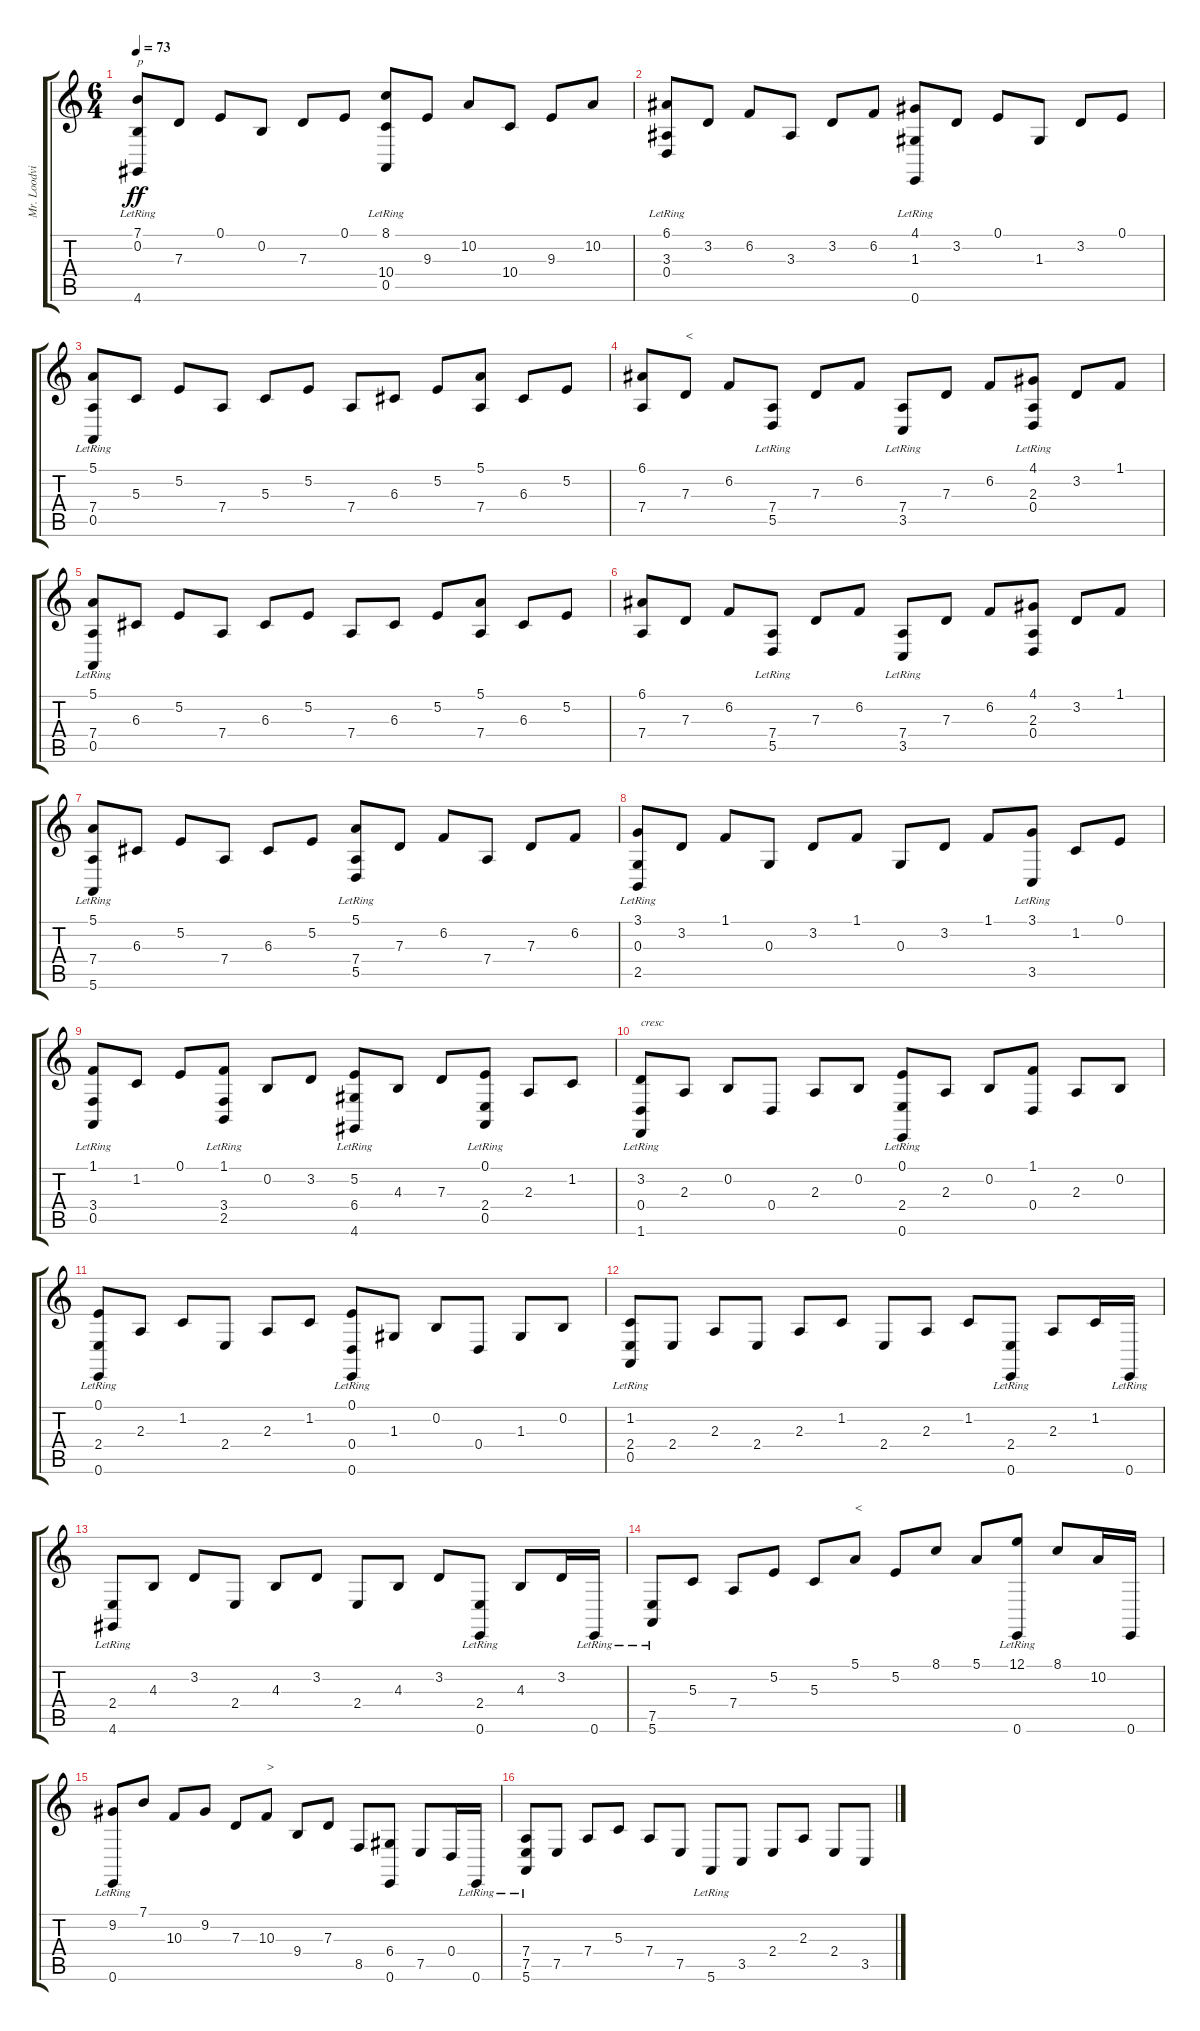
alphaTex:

\track ("Mr. Loodvig van Beethoven" "Mr. Loodvi") {instrument acousticgrandpiano}
\staff {score tabs}
\tuning (E4 B3 G3 D3 A2 E2) {hide}
\ts (6 4)
\tempo 73
\clef g2
\ks c
(7.1 0.2 4.6{lr}).8{txt "p" dy ff} 7.3.8 0.1.8 0.2.8 7.3.8 0.1.8 (8.1 10.4 0.5{lr}).8 9.3.8 10.2.8 10.4.8 9.3.8 10.2.8 |
(6.1 3.3 0.4{lr}).8 3.2.8 6.2.8 3.3.8 3.2.8 6.2.8 (4.1 1.3 0.6{lr}).8 3.2.8 0.1.8 1.3.8 3.2.8 0.1.8 |
(5.1 7.4 0.5{lr}).8 5.3.8 5.2.8 7.4.8 5.3.8 5.2.8 7.4.8 6.3.8 5.2.8 (5.1 7.4).8 6.3.8 5.2.8 |
(6.1 7.4).8 7.3.8{txt "<"} 6.2.8 (7.4 5.5{lr}).8 7.3.8 6.2.8 (7.4 3.5{lr}).8 7.3.8 6.2.8 (4.1 2.3 0.4{lr}).8 3.2.8 1.1.8 |
(5.1 7.4 0.5{lr}).8 6.3.8 5.2.8 7.4.8 6.3.8 5.2.8 7.4.8 6.3.8 5.2.8 (5.1 7.4).8 6.3.8 5.2.8 |
(6.1 7.4).8 7.3.8 6.2.8 (7.4 5.5{lr}).8 7.3.8 6.2.8 (7.4 3.5{lr}).8 7.3.8 6.2.8 (4.1 2.3 0.4).8 3.2.8 1.1.8 |
(5.1 7.4 5.6{lr}).8 6.3.8 5.2.8 7.4.8 6.3.8 5.2.8 (5.1 7.4 5.5{lr}).8 7.3.8 6.2.8 7.4.8 7.3.8 6.2.8 |
(3.1 0.3 2.5{lr}).8 3.2.8 1.1.8 0.3.8 3.2.8 1.1.8 0.3.8 3.2.8 1.1.8 (3.1 3.5{lr}).8 1.2.8 0.1.8 |
(1.1 3.4 0.5{lr}).8 1.2.8 0.1.8 (1.1 3.4 2.5{lr}).8 0.2.8 3.2.8 (5.2 6.4 4.6{lr}).8 4.3.8 7.3.8 (0.1 2.4 0.5{lr}).8 2.3.8 1.2.8 |
(3.2 0.4 1.6{lr}).8{txt "cresc"} 2.3.8 0.2.8 0.4.8 2.3.8 0.2.8 (0.1 2.4 0.6{lr}).8 2.3.8 0.2.8 (1.1 0.4).8 2.3.8 0.2.8 |
(0.1 2.4 0.6{lr}).8 2.3.8 1.2.8 2.4.8 2.3.8 1.2.8 (0.1 0.4 0.6{lr}).8 1.3.8 0.2.8 0.4.8 1.3.8 0.2.8 |
(1.2 2.4 0.5{lr}).8 2.4.8 2.3.8 2.4.8 2.3.8 1.2.8 2.4.8 2.3.8 1.2.8 (2.4 0.6{lr}).8 2.3.8 1.2.16 0.6{lr}.16 |
(2.4 4.6{lr}).8 4.3.8 3.2.8 2.4.8 4.3.8 3.2.8 2.4.8 4.3.8 3.2.8 (2.4 0.6{lr}).8 4.3.8 3.2.16 0.6{lr}.16 |
(7.5 5.6{lr}).8 5.3.8 7.4.8 5.2.8 5.3.8 5.1.8{txt "<"} 5.2.8 8.1.8 5.1.8 (12.1 0.6{lr}).8 8.1.8 10.2.16 0.6.16 |
(9.2 0.6{lr}).8 7.1.8 10.3.8 9.2.8 7.3.8 10.3.8{txt ">"} 9.4.8 7.3.8 8.5.8 (6.4 0.6).8 7.5.8 0.4.16 0.6{lr}.16 |
(7.4 7.5 5.6{lr}).8 7.5.8 7.4.8 5.3.8 7.4.8 7.5.8 5.6{lr}.8 3.5.8 2.4.8 2.3.8 2.4.8 3.5.8
